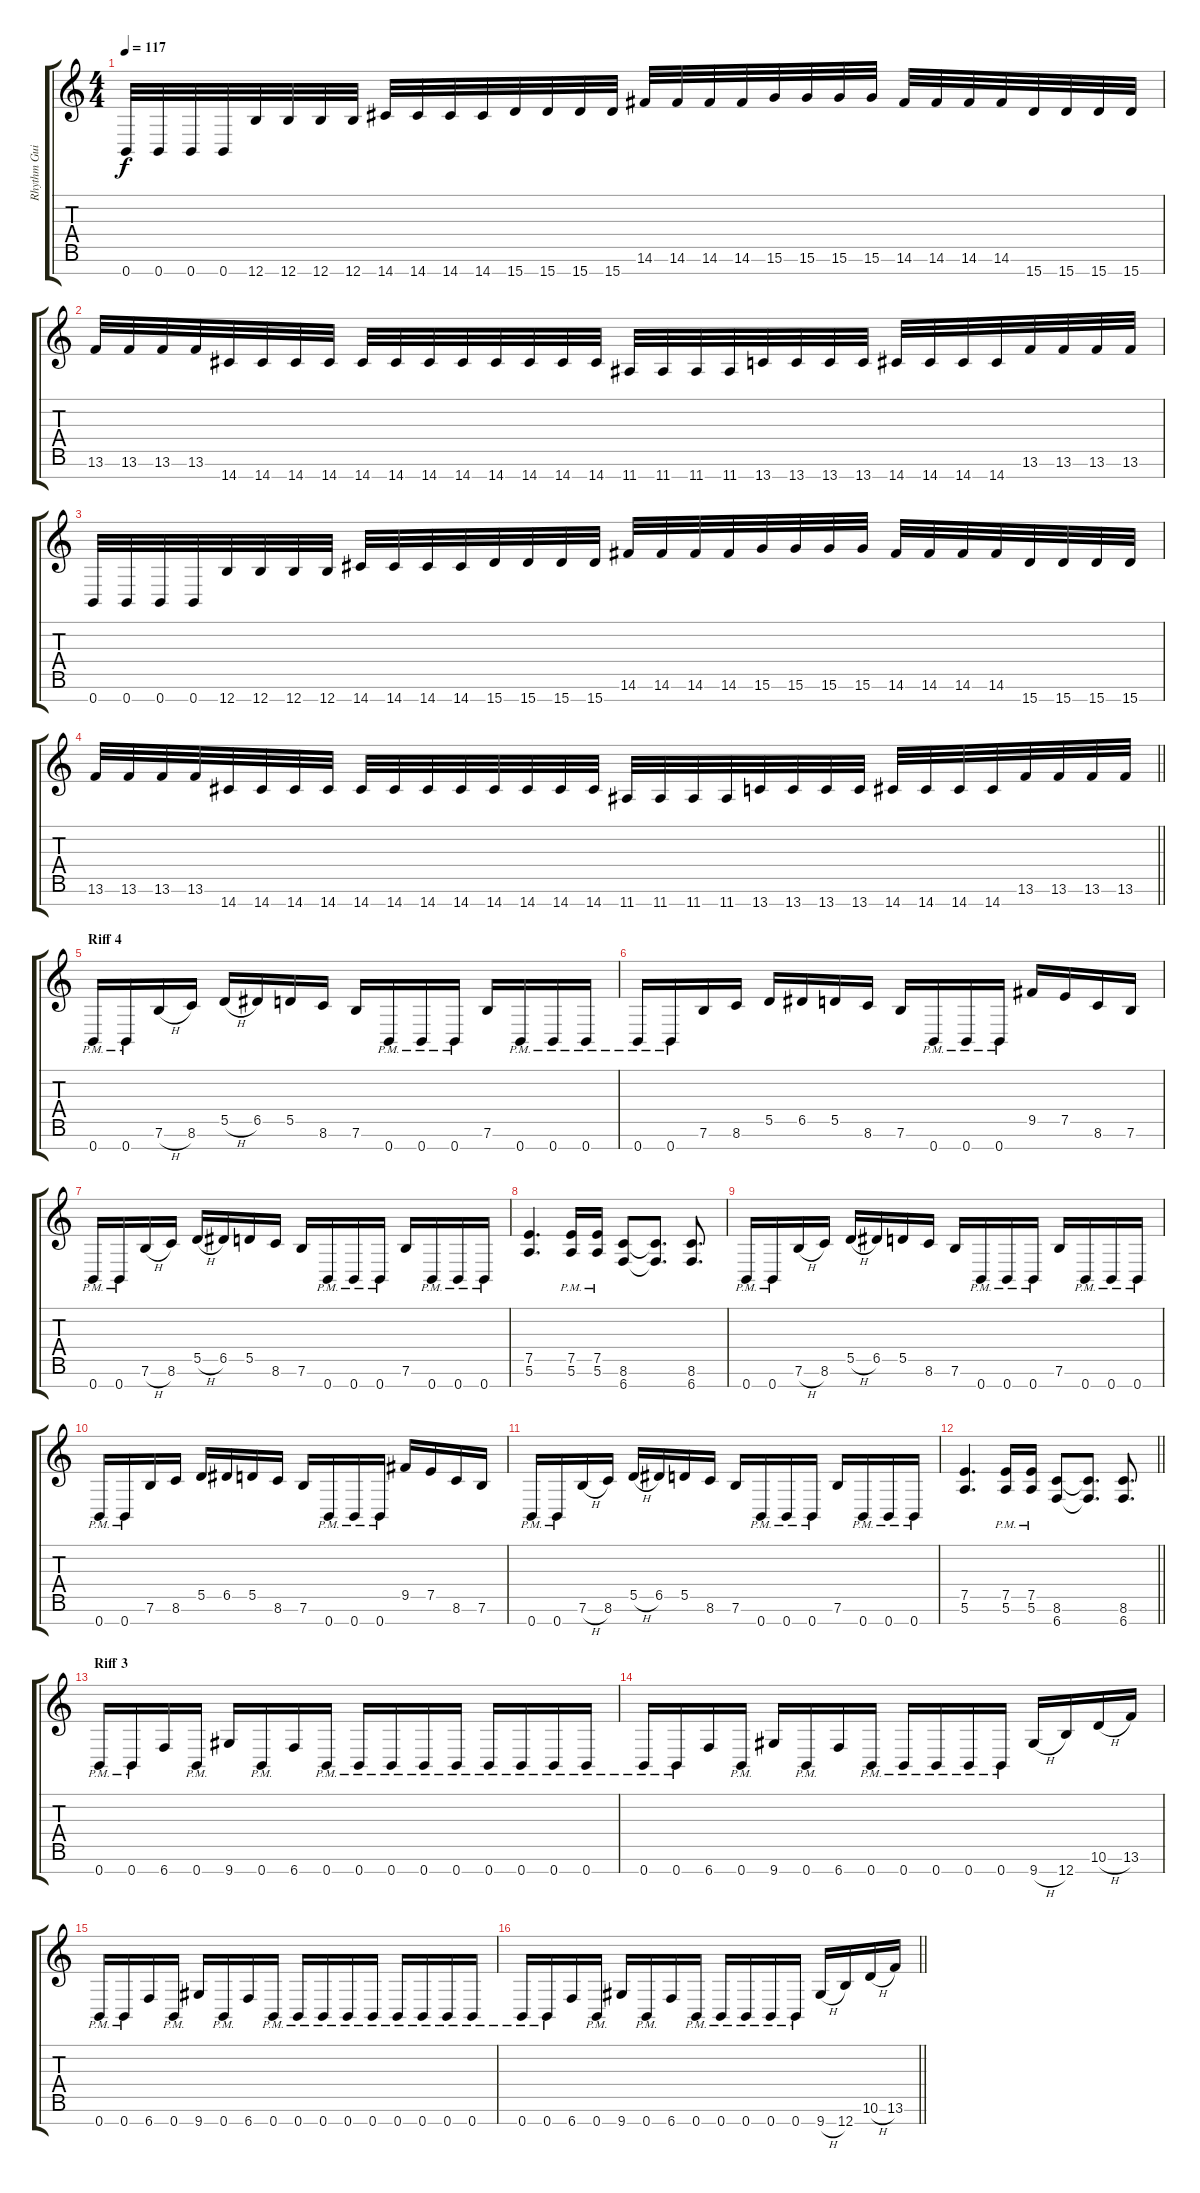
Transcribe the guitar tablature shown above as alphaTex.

\track ("Rhythm Guitar 2" "Rhythm Gui") {instrument overdrivenguitar}
\staff {score tabs}
\tuning (E4 B3 G3 D3 A2 E2 B1) {hide}
\ts (4 4)
\tempo 117
\clef g2
\ks c
0.7.32{dy f} 0.7.32 0.7.32 0.7.32 12.7.32 12.7.32 12.7.32 12.7.32 14.7.32 14.7.32 14.7.32 14.7.32 15.7.32 15.7.32 15.7.32 15.7.32 14.6.32 14.6.32 14.6.32 14.6.32 15.6.32 15.6.32 15.6.32 15.6.32 14.6.32 14.6.32 14.6.32 14.6.32 15.7.32 15.7.32 15.7.32 15.7.32 |
13.6.32 13.6.32 13.6.32 13.6.32 14.7.32 14.7.32 14.7.32 14.7.32 14.7.32 14.7.32 14.7.32 14.7.32 14.7.32 14.7.32 14.7.32 14.7.32 11.7.32 11.7.32 11.7.32 11.7.32 13.7.32 13.7.32 13.7.32 13.7.32 14.7.32 14.7.32 14.7.32 14.7.32 13.6.32 13.6.32 13.6.32 13.6.32 |
0.7.32 0.7.32 0.7.32 0.7.32 12.7.32 12.7.32 12.7.32 12.7.32 14.7.32 14.7.32 14.7.32 14.7.32 15.7.32 15.7.32 15.7.32 15.7.32 14.6.32 14.6.32 14.6.32 14.6.32 15.6.32 15.6.32 15.6.32 15.6.32 14.6.32 14.6.32 14.6.32 14.6.32 15.7.32 15.7.32 15.7.32 15.7.32 |
\barLineRight lightlight
13.6.32 13.6.32 13.6.32 13.6.32 14.7.32 14.7.32 14.7.32 14.7.32 14.7.32 14.7.32 14.7.32 14.7.32 14.7.32 14.7.32 14.7.32 14.7.32 11.7.32 11.7.32 11.7.32 11.7.32 13.7.32 13.7.32 13.7.32 13.7.32 14.7.32 14.7.32 14.7.32 14.7.32 13.6.32 13.6.32 13.6.32 13.6.32 |
\section ("" "Riff 4")
0.7{pm}.16 0.7{pm}.16 7.6{h}.16 8.6.16 5.5{h}.16 6.5.16 5.5.16 8.6.16 7.6.16 0.7{pm}.16 0.7{pm}.16 0.7{pm}.16 7.6.16 0.7{pm}.16 0.7{pm}.16 0.7{pm}.16 |
0.7{pm}.16 0.7{pm}.16 7.6.16 8.6.16 5.5.16 6.5.16 5.5.16 8.6.16 7.6.16 0.7{pm}.16 0.7{pm}.16 0.7{pm}.16 9.5.16 7.5.16 8.6.16 7.6.16 |
0.7{pm}.16 0.7{pm}.16 7.6{h}.16 8.6.16 5.5{h}.16 6.5.16 5.5.16 8.6.16 7.6.16 0.7{pm}.16 0.7{pm}.16 0.7{pm}.16 7.6.16 0.7{pm}.16 0.7{pm}.16 0.7{pm}.16 |
(7.5 5.6).4{d} (7.5{pm} 5.6{pm}).16 (7.5{pm} 5.6{pm}).16 (8.6 6.7).8 (8.6{t} 6.7{t}).8{d} (8.6 6.7).8{d} |
0.7{pm}.16 0.7{pm}.16 7.6{h}.16 8.6.16 5.5{h}.16 6.5.16 5.5.16 8.6.16 7.6.16 0.7{pm}.16 0.7{pm}.16 0.7{pm}.16 7.6.16 0.7{pm}.16 0.7{pm}.16 0.7{pm}.16 |
0.7{pm}.16 0.7{pm}.16 7.6.16 8.6.16 5.5.16 6.5.16 5.5.16 8.6.16 7.6.16 0.7{pm}.16 0.7{pm}.16 0.7{pm}.16 9.5.16 7.5.16 8.6.16 7.6.16 |
0.7{pm}.16 0.7{pm}.16 7.6{h}.16 8.6.16 5.5{h}.16 6.5.16 5.5.16 8.6.16 7.6.16 0.7{pm}.16 0.7{pm}.16 0.7{pm}.16 7.6.16 0.7{pm}.16 0.7{pm}.16 0.7{pm}.16 |
\barLineRight lightlight
(7.5 5.6).4{d} (7.5{pm} 5.6{pm}).16 (7.5{pm} 5.6{pm}).16 (8.6 6.7).8 (8.6{t} 6.7{t}).8{d} (8.6 6.7).8{d} |
\section ("" "Riff 3")
0.7{pm}.16 0.7{pm}.16 6.7.16 0.7{pm}.16 9.7.16 0.7{pm}.16 6.7.16 0.7{pm}.16 0.7{pm}.16 0.7{pm}.16 0.7{pm}.16 0.7{pm}.16 0.7{pm}.16 0.7{pm}.16 0.7{pm}.16 0.7{pm}.16 |
0.7{pm}.16 0.7{pm}.16 6.7.16 0.7{pm}.16 9.7.16 0.7{pm}.16 6.7.16 0.7{pm}.16 0.7{pm}.16 0.7{pm}.16 0.7{pm}.16 0.7{pm}.16 9.7{h}.16 12.7.16 10.6{h}.16 13.6.16 |
0.7{pm}.16 0.7{pm}.16 6.7.16 0.7{pm}.16 9.7.16 0.7{pm}.16 6.7.16 0.7{pm}.16 0.7{pm}.16 0.7{pm}.16 0.7{pm}.16 0.7{pm}.16 0.7{pm}.16 0.7{pm}.16 0.7{pm}.16 0.7{pm}.16 |
\barLineRight lightlight
0.7{pm}.16 0.7{pm}.16 6.7.16 0.7{pm}.16 9.7.16 0.7{pm}.16 6.7.16 0.7{pm}.16 0.7{pm}.16 0.7{pm}.16 0.7{pm}.16 0.7{pm}.16 9.7{h}.16 12.7.16 10.6{h}.16 13.6.16
